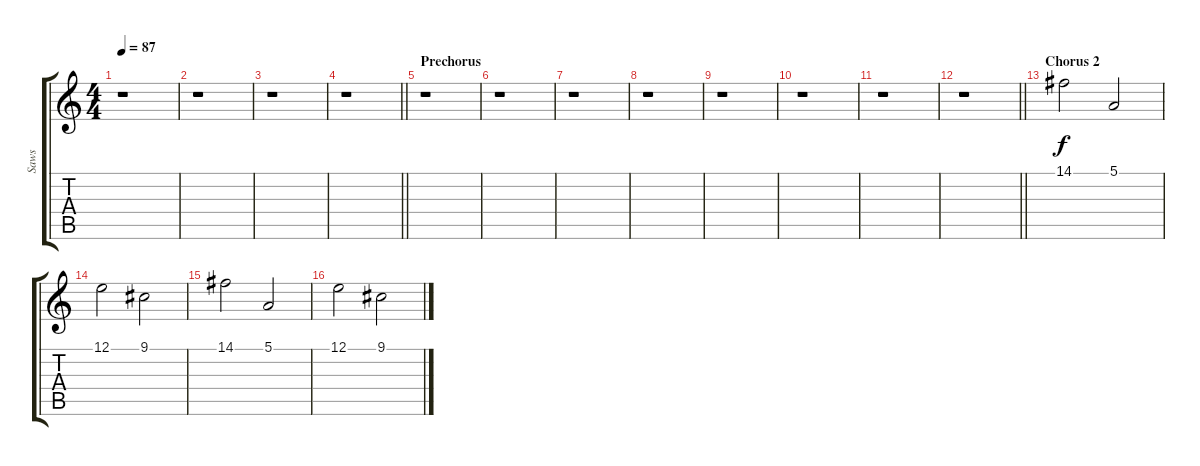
\track ("Saws" "Saws") {instrument cello}
\staff {score tabs}
\tuning (E4 B3 G3 D3 A2 E2) {hide}
\ts (4 4)
\tempo 87
\clef g2
\ks c
r.1{dy f} |
r.1 |
r.1 |
\barLineRight lightlight
r.1 |
\section ("" "Prechorus")
r.1 |
r.1 |
r.1 |
r.1 |
r.1 |
r.1 |
r.1 |
\barLineRight lightlight
r.1 |
\section ("" "Chorus 2")
14.1.2 5.1.2 |
12.1.2 9.1.2 |
14.1.2 5.1.2 |
12.1.2 9.1.2
